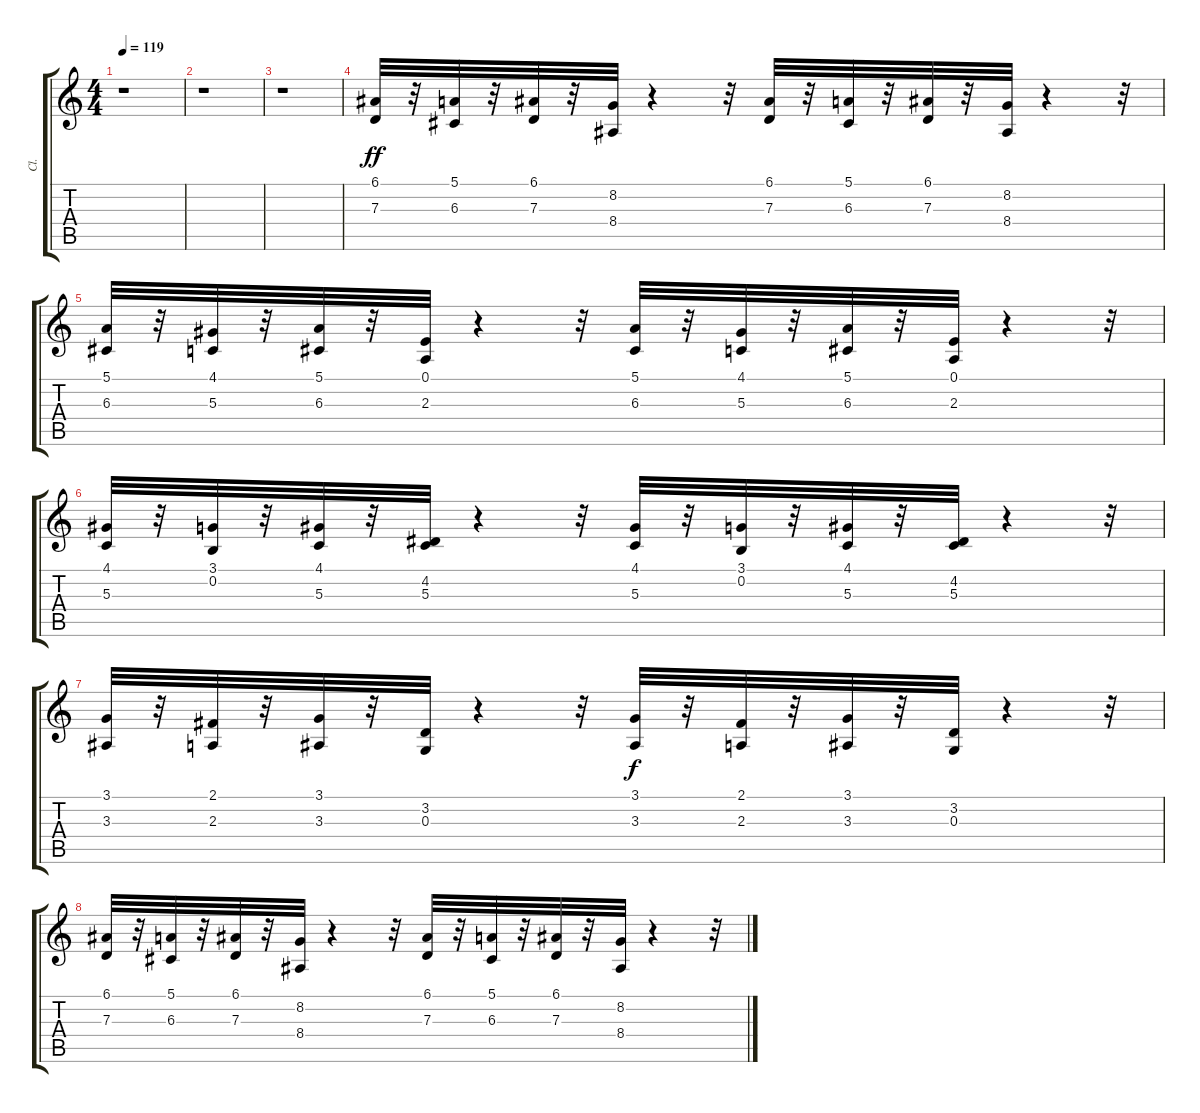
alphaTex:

\track ("Cl.                             " "Cl.       ") {instrument clarinet}
\staff {score tabs}
\tuning (E4 B3 G3 D3 A2 E2) {hide}
\ts (4 4)
\tempo 119
\clef g2
\ks c
r.1{dy mf} |
r.1 |
r.1 |
(6.1 7.3).32{dy ff} r.32 (5.1 6.3).32 r.32 (6.1 7.3).32 r.32 (8.2 8.4).32 r.4 r.32 (6.1 7.3).32 r.32 (5.1 6.3).32 r.32 (6.1 7.3).32 r.32 (8.2 8.4).32 r.4 r.32 |
(5.1 6.3).32 r.32 (4.1 5.3).32 r.32 (5.1 6.3).32 r.32 (0.1 2.3).32 r.4 r.32 (5.1 6.3).32 r.32 (4.1 5.3).32 r.32 (5.1 6.3).32 r.32 (0.1 2.3).32 r.4 r.32 |
(4.1 5.3).32 r.32 (3.1 0.2).32 r.32 (4.1 5.3).32 r.32 (4.2 5.3).32 r.4 r.32 (4.1 5.3).32 r.32 (3.1 0.2).32 r.32 (4.1 5.3).32 r.32 (4.2 5.3).32 r.4 r.32 |
(3.1 3.3).32 r.32 (2.1 2.3).32 r.32 (3.1 3.3).32 r.32 (3.2 0.3).32 r.4 r.32 (3.1 3.3).32{dy f} r.32 (2.1 2.3).32 r.32 (3.1 3.3).32 r.32 (3.2 0.3).32 r.4 r.32 |
(6.1 7.3).32 r.32 (5.1 6.3).32 r.32 (6.1 7.3).32 r.32 (8.2 8.4).32 r.4 r.32 (6.1 7.3).32 r.32 (5.1 6.3).32 r.32 (6.1 7.3).32 r.32 (8.2 8.4).32 r.4 r.32
